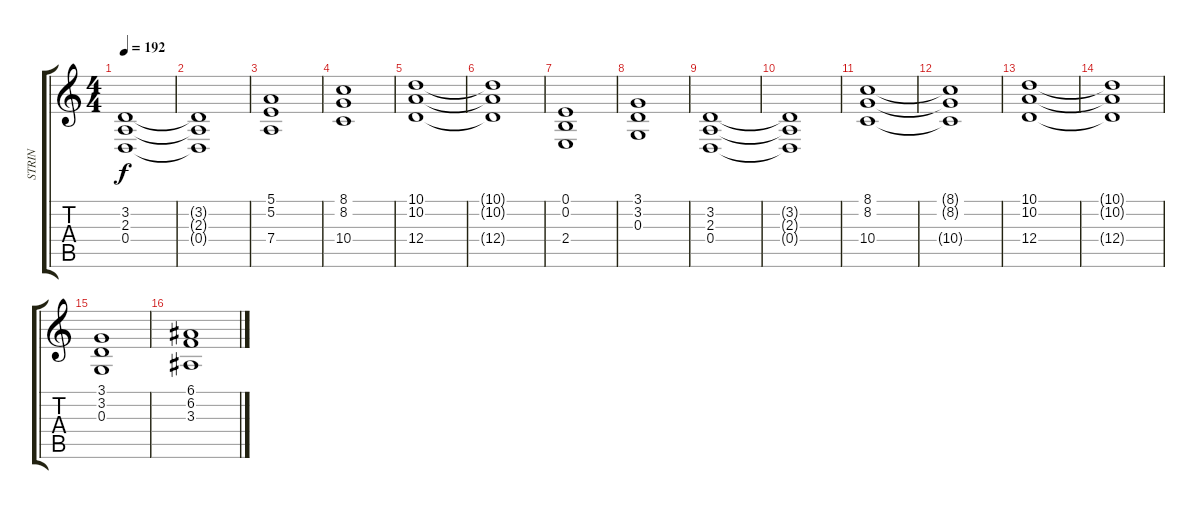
\track ("     STRING ENSEMBLE" "     STRIN") {instrument stringensemble2}
\staff {score tabs}
\tuning (E4 B3 G3 D3 A2 E2) {hide}
\ts (4 4)
\tempo 192
\clef g2
\ks c
(3.2 2.3 0.4).1{dy f} |
(3.2{t} 2.3{t} 0.4{t}).1 |
(5.1 5.2 7.4).1 |
(8.1 8.2 10.4).1 |
(10.1 10.2 12.4).1 |
(10.1{t} 10.2{t} 12.4{t}).1 |
(0.1 0.2 2.4).1 |
(3.1 3.2 0.3).1 |
(3.2 2.3 0.4).1 |
(3.2{t} 2.3{t} 0.4{t}).1 |
(8.1 8.2 10.4).1 |
(8.1{t} 8.2{t} 10.4{t}).1 |
(10.1 10.2 12.4).1 |
(10.1{t} 10.2{t} 12.4{t}).1 |
(3.1 3.2 0.3).1 |
(6.1 6.2 3.3).1
